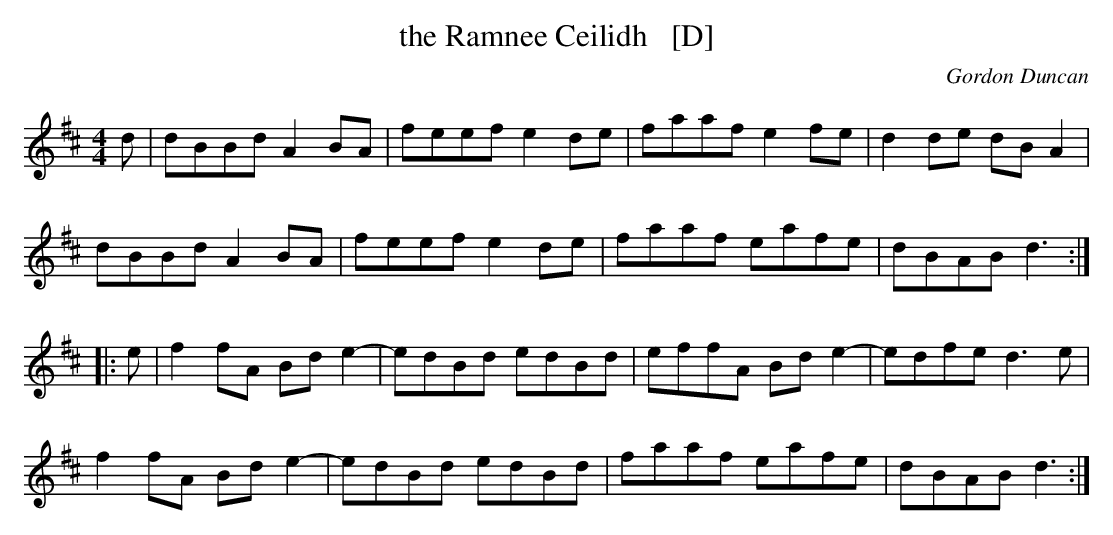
X:1
T: the Ramnee Ceilidh   [D]
C: Gordon Duncan
M: 4/4
L: 1/8
K: Dmaj
d |\
dBBd A2BA | feef e2de | faaf e2fe | d2de dBA2 |
dBBd A2BA | feef e2de | faaf eafe | dBAB d3 :|
|: e |\
f2fA Bde2- | edBd edBd | effA Bde2- | edfe d3e |
f2fA Bde2- | edBd edBd | faaf eafe | dBAB d3 :|
